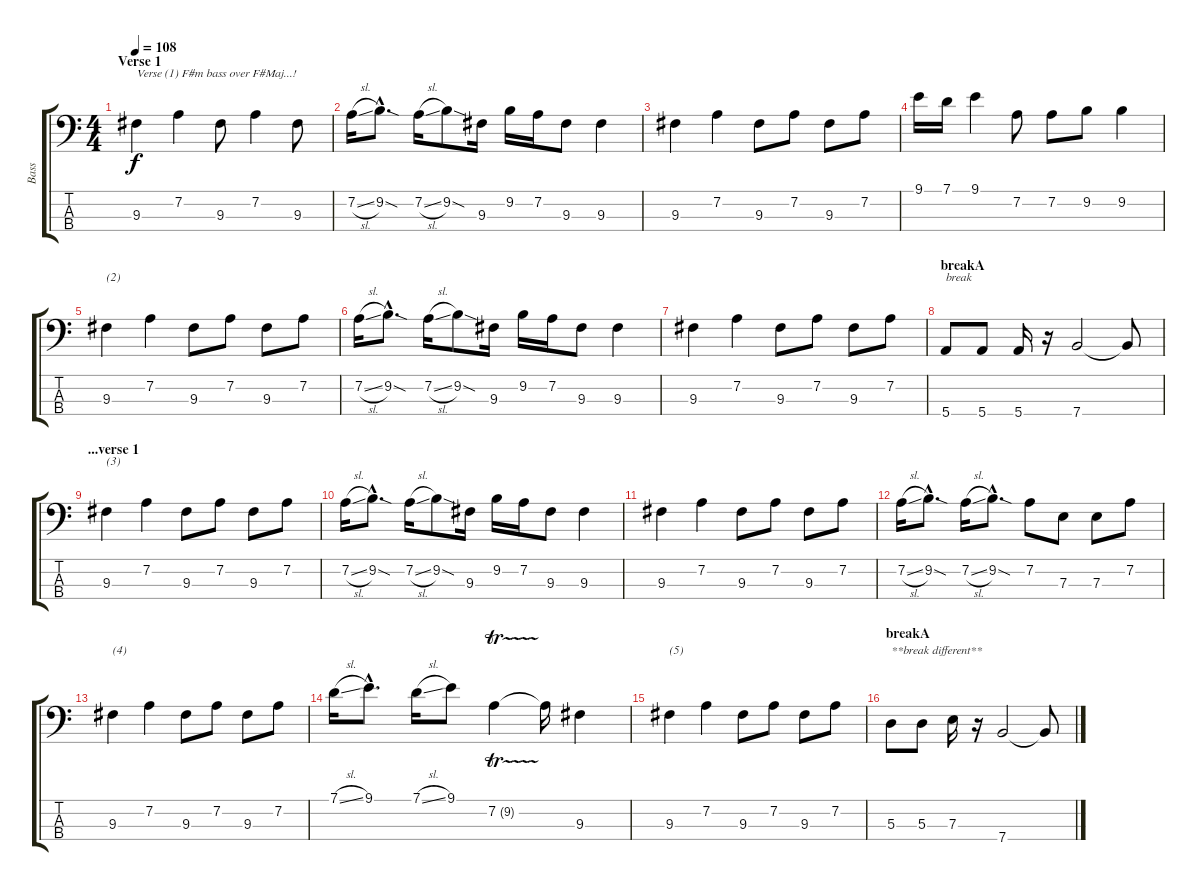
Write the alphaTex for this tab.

\track ("Bass" "Bass") {instrument electricbasspick}
\staff {score tabs}
\tuning (G2 D2 A1 E1) {hide}
\ts (4 4)
\section ("" "Verse 1")
\tempo 108
\clef f4
\ks c
9.3.4{txt "Verse (1) F#m bass over F#Maj...!" dy f} 7.2.4 9.3.8 7.2.4 9.3.8 |
7.2{sl}.16 9.2{sod hac}.8{d} 7.2{sl}.16 9.2{sod}.8 9.3.16 9.2.16 7.2.16 9.3.8 9.3.4 |
9.3.4 7.2.4 9.3.8 7.2.8 9.3.8 7.2.8 |
9.1.16 7.1.16 9.1.4 7.2.8 7.2.8 9.2.8 9.2.4 |
9.3.4{txt "(2)"} 7.2.4 9.3.8 7.2.8 9.3.8 7.2.8 |
7.2{sl}.16 9.2{sod hac}.8{d} 7.2{sl}.16 9.2{sod}.8 9.3.16 9.2.16 7.2.16 9.3.8 9.3.4 |
9.3.4 7.2.4 9.3.8 7.2.8 9.3.8 7.2.8 |
\section ("" "breakA")
5.4.8{txt "break"} 5.4.8 5.4.16 r.16 7.4.2 7.4{t}.8 |
\section ("" "...verse 1")
9.3.4{txt "(3)"} 7.2.4 9.3.8 7.2.8 9.3.8 7.2.8 |
7.2{sl}.16 9.2{sod hac}.8{d} 7.2{sl}.16 9.2{sod}.8 9.3.16 9.2.16 7.2.16 9.3.8 9.3.4 |
9.3.4 7.2.4 9.3.8 7.2.8 9.3.8 7.2.8 |
7.2{sl}.16 9.2{sod hac}.8{d} 7.2{sl}.16 9.2{sod hac}.8{d} 7.2.8 7.3.8 7.3.8 7.2.8 |
9.3.4{txt "(4)"} 7.2.4 9.3.8 7.2.8 9.3.8 7.2.8 |
7.1{sl}.16 9.1{hac}.8{d} 7.1{sl}.16 9.1.8 7.2{tr (9 16)}.4 7.2{t}.16 9.3.4 |
9.3.4{txt "(5)"} 7.2.4 9.3.8 7.2.8 9.3.8 7.2.8 |
\section ("" "breakA")
5.3.8{txt "**break different**"} 5.3.8 7.3.16 r.16 7.4.2 7.4{t}.8
